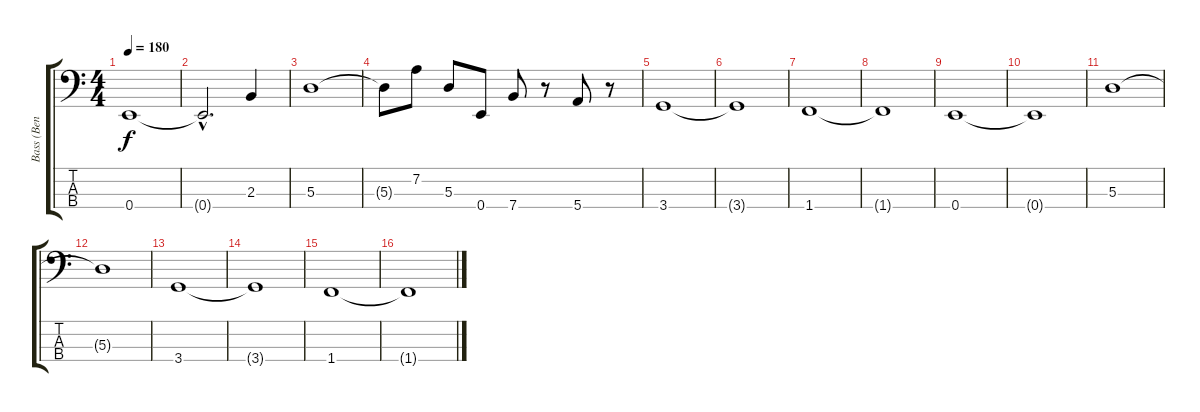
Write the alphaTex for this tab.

\track ("Bass (Ben Keney)" "Bass (Ben ") {instrument electricbassfinger}
\staff {score tabs}
\tuning (G2 D2 A1 E1) {hide}
\ts (4 4)
\tempo 180
\clef f4
\ks c
0.4.1{dy f} |
0.4{hac t}.2{d} 2.3.4 |
5.3.1 |
5.3{t}.8 7.2.8 5.3.8 0.4.8 7.4.8 r.8 5.4.8 r.8 |
3.4.1 |
3.4{t}.1 |
1.4.1 |
1.4{t}.1 |
0.4.1 |
0.4{t}.1 |
5.3.1 |
5.3{t}.1 |
3.4.1 |
3.4{t}.1 |
1.4.1 |
1.4{t}.1
